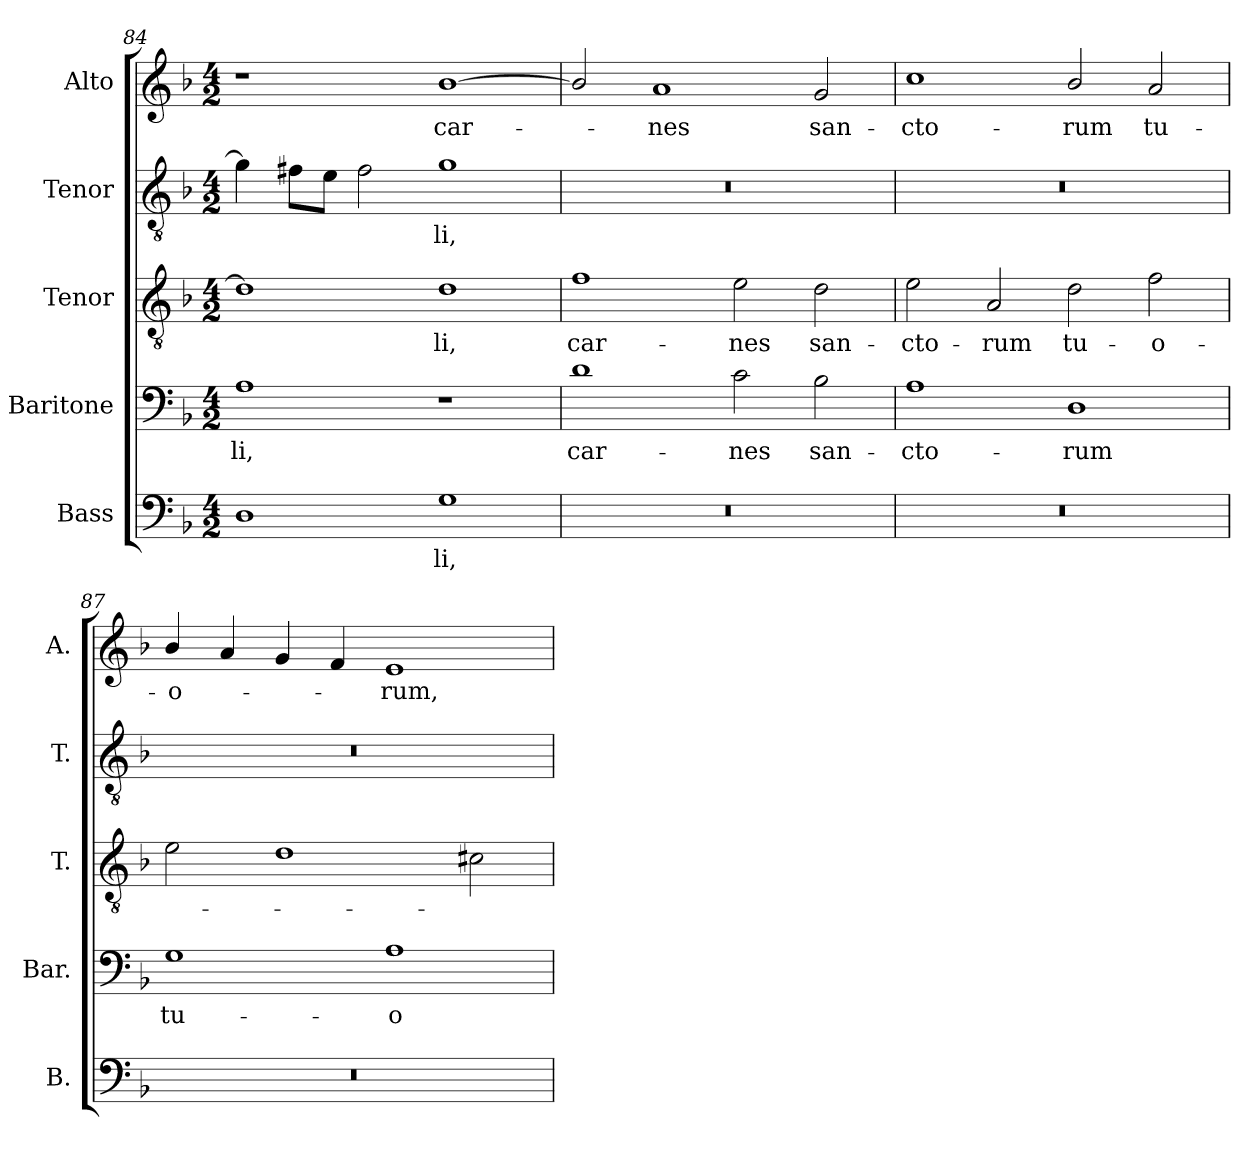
**kern	**text	**kern	**text	**kern	**text	**kern	**text	**kern	**text
*part5	*part5	*part4	*part4	*part3	*part3	*part2	*part2	*part1	*part1
*staff5	*staff5	*staff4	*staff4	*staff3	*staff3	*staff2	*staff2	*staff1	*staff1
*I"Bass	*	*I"Baritone	*	*I"Tenor	*	*I"Tenor	*	*I"Alto	*
*I'B.	*	*I'Bar.	*	*I'T.	*	*I'T.	*	*I'A.	*
!!LO:PB:g=z
*clefF4	*	*clefF4	*	*clefGv2	*	*clefGv2	*	*clefG2	*
*	*	*	*	*ITrd7c12	*	*ITrd7c12	*	*	*
*k[b-]	*	*k[b-]	*	*k[b-]	*	*k[b-]	*	*k[b-]	*
*F:	*	*F:	*	*F:	*	*F:	*	*F:	*
*M4/2	*	*M4/2	*	*M4/2	*	*M4/2	*	*M4/2	*
=84	=84	=84	=84	=84	=84	=84	=84	=84	=84
!	!	!	!LO:LY:b:color=#000000	!	!	!	!	!	!
1Di	.	1Ai	-li,	1Di]	.	4Gi\]	.	1r	.
.	.	.	.	.	.	8F#Xi\L	.	.	.
.	.	.	.	.	.	8Ei\J	.	.	.
.	.	.	.	.	.	2F#i\	.	.	.
!	!LO:LY:b:color=#000000	!	!	!	!	!	!	!	!
!	!	!	!	!	!LO:LY:b:color=#000000	!	!	!	!
!	!	!	!	!	!	!	!LO:LY:b:color=#000000	!	!
!	!	!	!	!	!	!	!	!	!LO:LY:b:color=#000000
1Gi	-li,	1r	.	1Di	-li,	1Gi	-li,	[1b-i	car-
=85	=85	=85	=85	=85	=85	=85	=85	=85	=85
!LO:N:vis=1	!	!	!	!	!	!	!	!	!
!	!	!	!LO:LY:b:color=#000000	!	!	!	!	!	!
!	!	!	!	!	!LO:LY:b:color=#000000	!LO:N:vis=1	!	!	!
0r	.	1di	car-	1Fi	car-	0r	.	2b-i/]	.
!	!	!	!	!	!	!	!	!	!LO:LY:b:color=#000000
.	.	.	.	.	.	.	.	1ai	-nes
!	!	!	!LO:LY:b:color=#000000	!	!	!	!	!	!
!	!	!	!	!	!LO:LY:b:color=#000000	!	!	!	!
.	.	2ci\	-nes	2Ei\	-nes	.	.	.	.
!	!	!	!LO:LY:b:color=#000000	!	!	!	!	!	!
!	!	!	!	!	!LO:LY:b:color=#000000	!	!	!	!
!	!	!	!	!	!	!	!	!	!LO:LY:b:color=#000000
.	.	2B-i\	san-	2Di\	san-	.	.	2gi/	san-
=86	=86	=86	=86	=86	=86	=86	=86	=86	=86
!LO:N:vis=1	!	!	!	!	!	!	!	!	!
!	!	!	!LO:LY:b:color=#000000	!	!	!	!	!	!
!	!	!	!	!	!LO:LY:b:color=#000000	!LO:N:vis=1	!	!	!
!	!	!	!	!	!	!	!	!	!LO:LY:b:color=#000000
0r	.	1Ai	-cto-	2Ei\	-cto-	0r	.	1cci	-cto-
!	!	!	!	!	!LO:LY:b:color=#000000	!	!	!	!
.	.	.	.	2AAi/	-rum	.	.	.	.
!	!	!	!LO:LY:b:color=#000000	!	!	!	!	!	!
!	!	!	!	!	!LO:LY:b:color=#000000	!	!	!	!
!	!	!	!	!	!	!	!	!	!LO:LY:b:color=#000000
.	.	1Di	-rum	2Di\	tu-	.	.	2b-i/	-rum
!	!	!	!	!	!LO:LY:b:color=#000000	!	!	!	!
!	!	!	!	!	!	!	!	!	!LO:LY:b:color=#000000
.	.	.	.	2Fi\	-o-	.	.	2ai/	tu-
=87	=87	=87	=87	=87	=87	=87	=87	=87	=87
!LO:N:vis=1	!	!	!	!	!	!	!	!	!
!	!	!	!LO:LY:b:color=#000000	!	!	!LO:N:vis=1	!	!	!
!	!	!	!	!	!	!	!	!	!LO:LY:b:color=#000000
0r	.	1Gi	tu-	2Ei\	.	0r	.	4b-i/	-o-
.	.	.	.	.	.	.	.	4ai/	.
.	.	.	.	1Di	.	.	.	4gi/	.
.	.	.	.	.	.	.	.	4fi/	.
!	!	!	!LO:LY:b:color=#000000	!	!	!	!	!	!
!	!	!	!	!	!	!	!	!	!LO:LY:b:color=#000000
.	.	1Ai	-o-	.	.	.	.	1ei	-rum,
.	.	.	.	2C#Xi\	.	.	.	.	.
=	=	=	=	=	=	=	=	=	=
*-	*-	*-	*-	*-	*-	*-	*-	*-	*-
